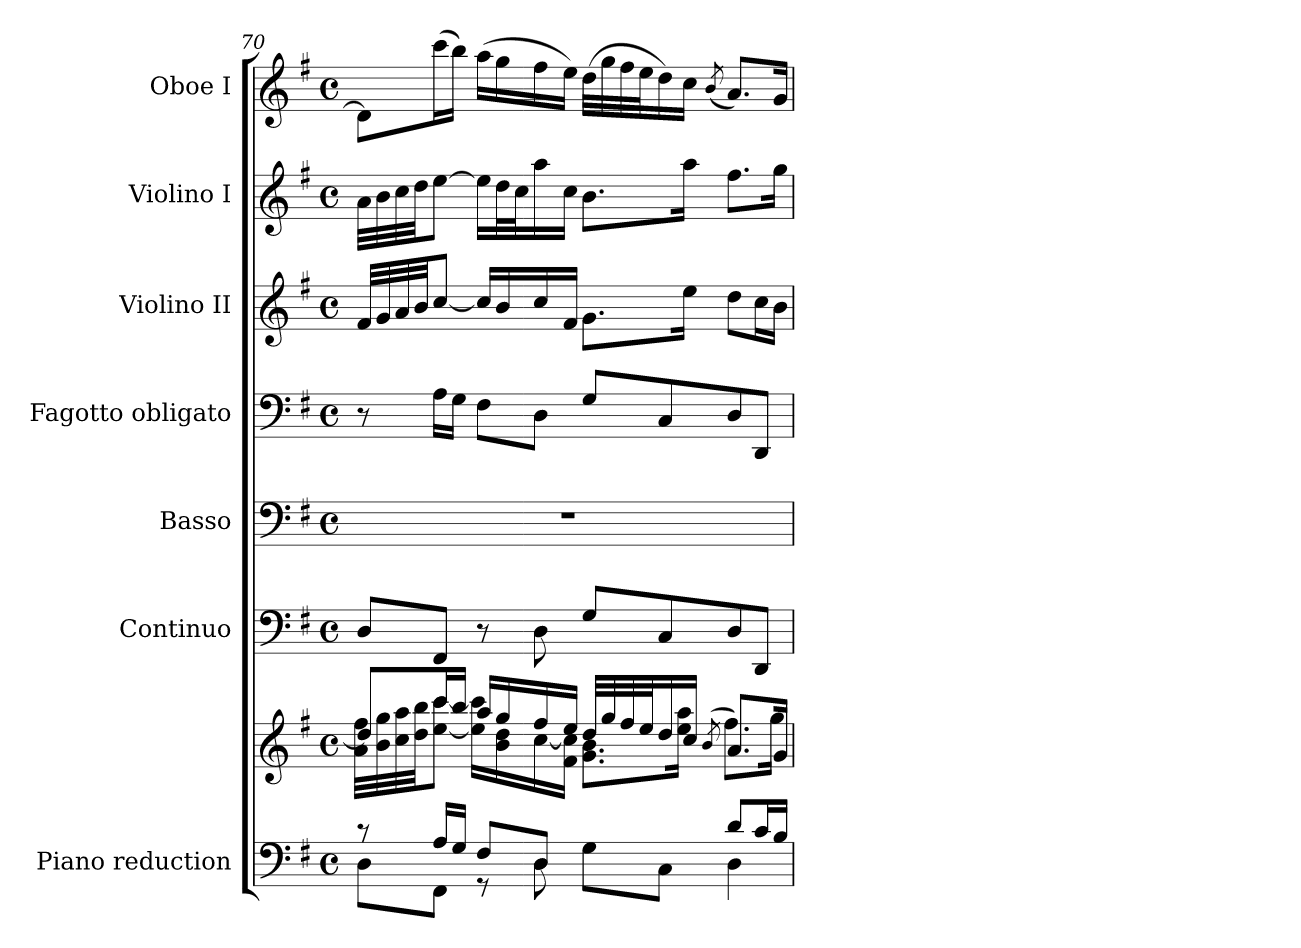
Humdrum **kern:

**kern	**kern	**kern	**kern	**kern	**kern	**kern	**kern
*part7	*part7	*part6	*part5	*part4	*part3	*part2	*part1
*staff8	*staff7	*staff6	*staff5	*staff4	*staff3	*staff2	*staff1
*I"Piano reduction	*	*I"Continuo	*I"Basso	*I"Fagotto obligato	*I"Violino II	*I"Violino I	*I"Oboe I
*I'Pno	*	*	*	*	*I'Vln	*I'Vln	*I'Ob
!!LO:LB:g=z
*clefF4	*clefG2	*clefF4	*clefF4	*clefF4	*clefG2	*clefG2	*clefG2
*k[f#]	*k[f#]	*k[f#]	*k[f#]	*k[f#]	*k[f#]	*k[f#]	*k[f#]
*M4/4	*M4/4	*M4/4	*M4/4	*M4/4	*M4/4	*M4/4	*M4/4
*met(c)	*met(c)	*met(c)	*met(c)	*met(c)	*met(c)	*met(c)	*met(c)
=70	=70	=70	=70	=70	=70	=70	=70
*^	*^	*	*	*	*	*	*
8r	8D\L	8dd/L]	32a\ 32ff#\LLL	8D/L	1r	8r	32f#/LLL	32a\LLL	8d\L]
.	.	.	32b\ 32gg\	.	.	.	32g/	32b\	.
.	.	.	32cc\ 32aa\	.	.	.	32a/	32cc\	.
.	.	.	32dd\ 32bb\JJ	.	.	.	32b/JJ	32dd\JJ	.
16A/LL	8FF#\J	16ccc/L	[8ee\ [8ccc\J	8FF#/J	.	16A\LL	[8cc/J	[8ee\J	(16ccc\L
16G/JJ	.	16bb/JJ	.	.	.	16G\JJ	.	.	16bb\JJ)
8F#/L	8r	16aa/LL	16ee\] 16ccc\]LL	8r	.	8F#\L	16cc/LL]	16ee\LL]	(16aa\LL
.	.	16gg/	16b\ 16dd\	.	.	.	16b/	32dd\L	16gg\
.	.	.	.	.	.	.	.	32cc\J	.
8D/J	8D\	16ff#/	[16cc\	8D\	.	8D\J	16cc/	16aa\	16ff#\
.	.	16ee/JJ	16f#\ 16cc\]JJ	.	.	.	16f#/JJ	16cc\JJ	16ee\JJ)
4ryy	8G\L	32dd/LLL	8.g\ 8.b\L	8G/L	.	8G/L	8.g\L	8.b\L	(32dd\LLL
.	.	32gg/	.	.	.	.	.	.	32gg\
.	.	32ff#/	.	.	.	.	.	.	32ff#\
.	.	32ee/J	.	.	.	.	.	.	32ee\J
.	8C\J	16dd/	.	8C/	.	8C/	.	.	16dd\)
.	.	16cc/JJ	16ee\ 16aa\Jk	.	.	.	16ee\Jk	16aa\Jk	16cc\JJ
.	.	(>8qb/	.	.	.	.	.	.	(8qb/
8d/L	4D\	8.a/L)	8.ff#\L	8D/	.	8D/	8dd\L	8.ff#\L	8.a/L)
16c/L	.	.	.	8DD/J	.	8DD/J	16cc\L	.	.
16B/JJ	.	16g/Jk	16gg\Jk	.	.	.	16b\JJ	16gg\Jk	16g/Jk
*v	*v	*	*	*	*	*	*	*	*
*	*v	*v	*	*	*	*	*	*
=	=	=	=	=	=	=	=
*-	*-	*-	*-	*-	*-	*-	*-
